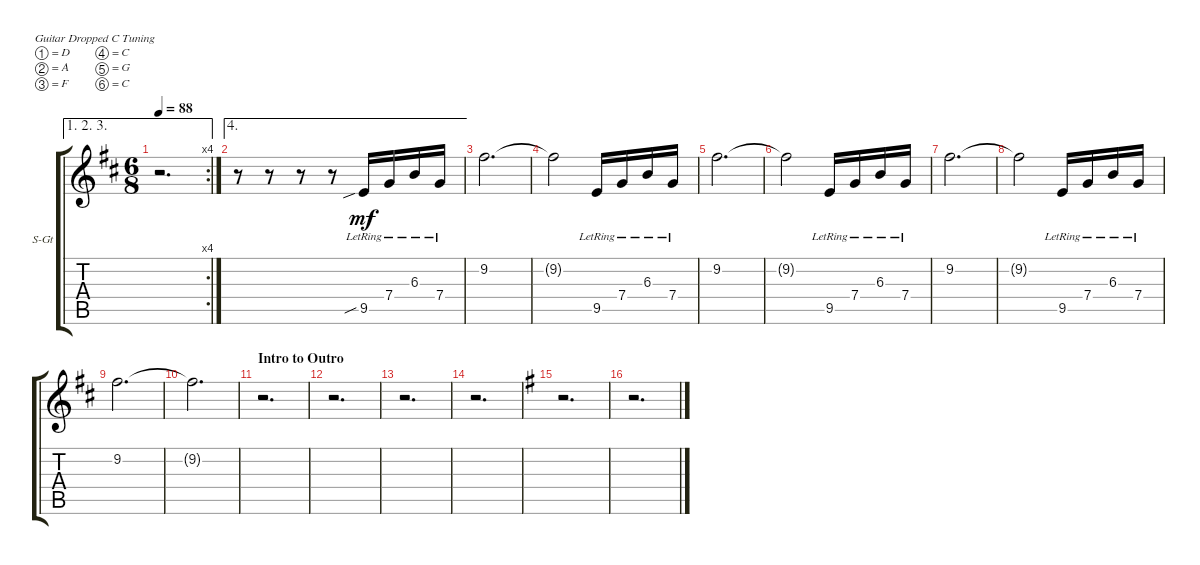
\bracketExtendMode groupsimilarinstruments
\firstSystemTrackNameOrientation horizontal
\otherSystemsTrackNameOrientation horizontal
\track ("Steel Guitar" "S-Gt") {instrument acousticguitarsteel}
\staff {score tabs}
\tuning (D4 A3 F3 C3 G2 C2)
\ae (1 2 3)
\rc 4
\ts (6 8)
\tempo 88
\clef g2
\ks d
r.2{d dy mp} |
\ae 4
r.8 r.8 r.8 r.8 9.5{sib lr}.16{dy mf} 7.4{lr}.16 6.3{lr}.16 7.4{lr}.16 |
9.2.2{d} |
9.2{t}.2 9.5{lr}.16 7.4{lr}.16 6.3{lr}.16 7.4{lr}.16 |
9.2.2{d} |
9.2{t}.2 9.5{lr}.16 7.4{lr}.16 6.3{lr}.16 7.4{lr}.16 |
9.2.2{d} |
9.2{t}.2 9.5{lr}.16 7.4{lr}.16 6.3{lr}.16 7.4{lr}.16 |
9.2.2{d} |
9.2{t}.2{d} |
\section ("" "Intro to Outro")
r.2{d} |
r.2{d} |
r.2{d} |
r.2{d} |
\ks eminor
r.2{d} |
r.2{d}
